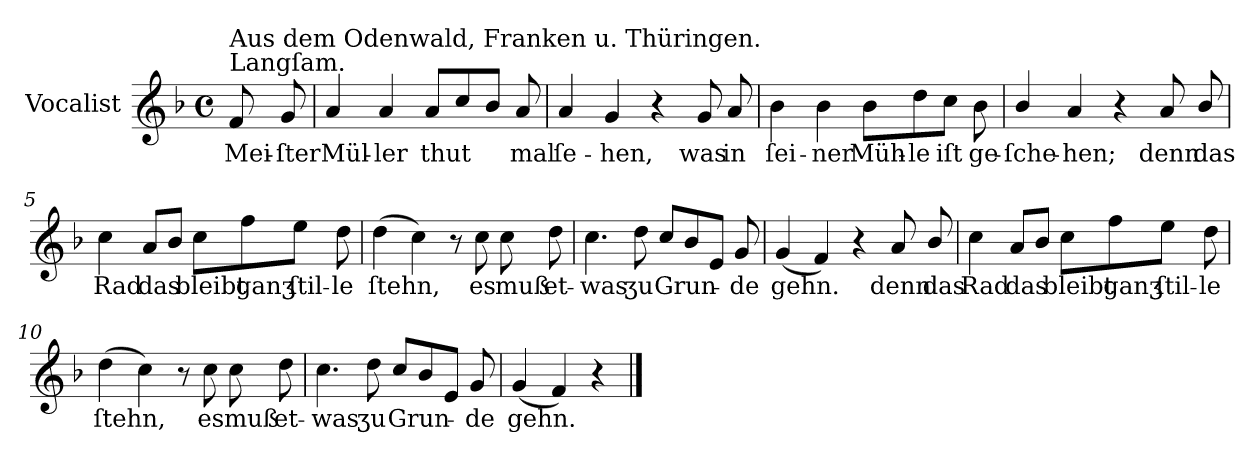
**kern	**text
*part1	*part1
*staff1	*staff1
*I"Vocalist	*
*k[b-]	*
*F:	*
*M4/4	*
*met(c)	*
=	=
!LO:TX:a:t=Langſam.	!
!LO:TX:a:t=Aus dem Odenwald, Franken u. Thüringen.	!
8f	Mei-
8g	-ſter
=1	=1
4a	Mül-
4a	-ler
8a/L	thut
8cc	.
8b-J	.
8a	mal
=2	=2
4a	ſe-
4g	-hen,
4r	.
8g	was
8a	in
=3	=3
4b-	ſei-
4b-	-ner
8b-L	Müh-
8dd	-le
8ccJ	iſt
8b-	ge-
=4	=4
4b-/	-ſche-
4a	-hen;
4r	.
8a	denn
8b-/	das
=5	=5
4cc	Rad
8aL	das
8b-J	.
8ccL	bleibt
8ff	ganʒ
8eeJ	ſtil-
8dd	-le
=6	=6
(4dd	ſtehn,
4cc)	.
8r	.
8cc	es
8cc	muß
8dd	et-
=7	=7
4.cc	-was
8dd	ʒu
8ccL	Grun-
8b-	.
8eJ	.
8g	-de
=8	=8
(4g	gehn.
4f)	.
4r	.
8a	denn
8b-/	das
=9	=9
4cc	Rad
8aL	das
8b-J	.
8ccL	bleibt
8ff	ganʒ
8eeJ	ſtil-
8dd	-le
=10	=10
(4dd	ſtehn,
4cc)	.
8r	.
8cc	es
8cc	muß
8dd	et-
=11	=11
4.cc	-was
8dd	ʒu
8ccL	Grun-
8b-	.
8eJ	.
8g	-de
=12	=12
(4g	gehn.
4f)	.
4r	.
==	==
*-	*-
